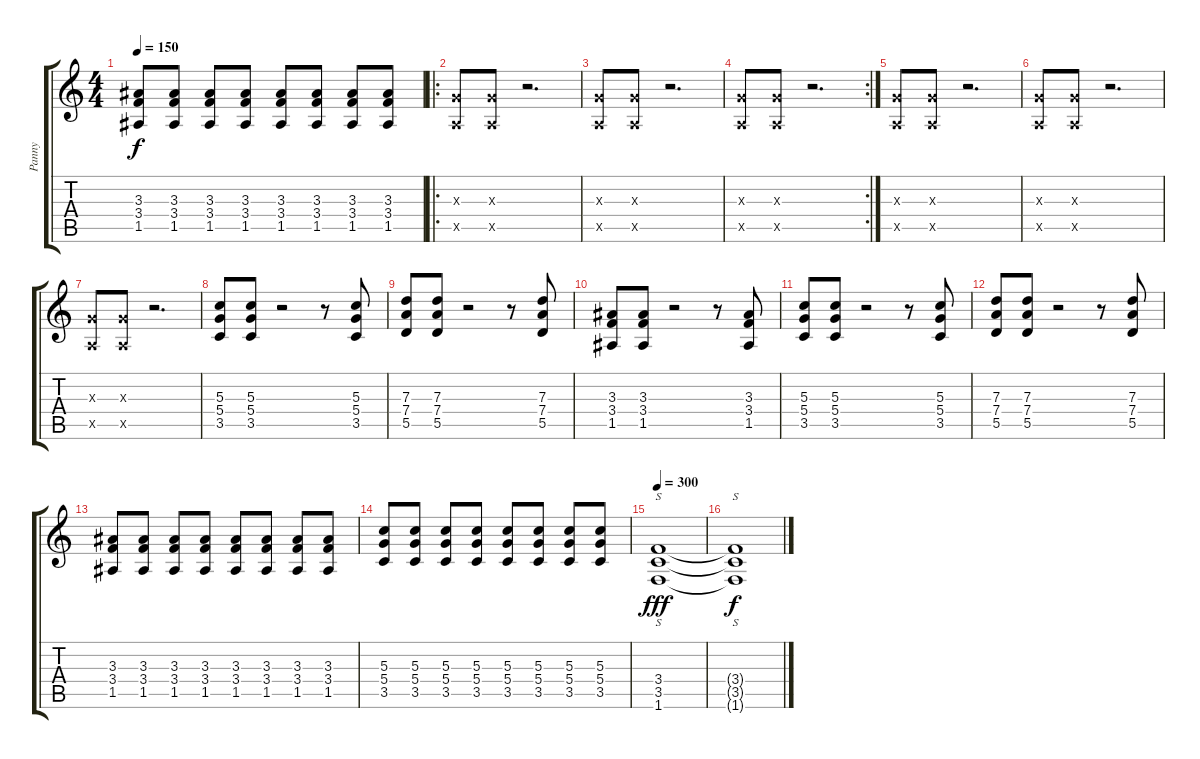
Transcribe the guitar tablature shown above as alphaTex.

\track ("Panny" "Panny") {instrument distortionguitar}
\staff {score tabs}
\tuning (E4 B3 G3 D3 A2 E2) {hide}
\ts (4 4)
\tempo 150
\clef g2
\ks c
(3.3 3.4 1.5).8{dy f} (3.3 3.4 1.5).8 (3.3 3.4 1.5).8 (3.3 3.4 1.5).8 (3.3 3.4 1.5).8 (3.3 3.4 1.5).8 (3.3 3.4 1.5).8 (3.3 3.4 1.5).8 |
\ro
(0.3{x} 0.5{x}).8 (0.3{x} 0.5{x}).8 r.2{d} |
(0.3{x} 0.5{x}).8 (0.3{x} 0.5{x}).8 r.2{d} |
\rc 2
(0.3{x} 0.5{x}).8 (0.3{x} 0.5{x}).8 r.2{d} |
(0.3{x} 0.5{x}).8 (0.3{x} 0.5{x}).8 r.2{d} |
(0.3{x} 0.5{x}).8 (0.3{x} 0.5{x}).8 r.2{d} |
(0.3{x} 0.5{x}).8 (0.3{x} 0.5{x}).8 r.2{d} |
(5.3 5.4 3.5).8 (5.3 5.4 3.5).8 r.2 r.8 (5.3 5.4 3.5).8 |
(7.3 7.4 5.5).8 (7.3 7.4 5.5).8 r.2 r.8 (7.3 7.4 5.5).8 |
(3.3 3.4 1.5).8 (3.3 3.4 1.5).8 r.2 r.8 (3.3 3.4 1.5).8 |
(5.3 5.4 3.5).8 (5.3 5.4 3.5).8 r.2 r.8 (5.3 5.4 3.5).8 |
(7.3 7.4 5.5).8 (7.3 7.4 5.5).8 r.2 r.8 (7.3 7.4 5.5).8 |
(3.3 3.4 1.5).8 (3.3 3.4 1.5).8 (3.3 3.4 1.5).8 (3.3 3.4 1.5).8 (3.3 3.4 1.5).8 (3.3 3.4 1.5).8 (3.3 3.4 1.5).8 (3.3 3.4 1.5).8 |
(5.3 5.4 3.5).8 (5.3 5.4 3.5).8 (5.3 5.4 3.5).8 (5.3 5.4 3.5).8 (5.3 5.4 3.5).8 (5.3 5.4 3.5).8 (5.3 5.4 3.5).8 (5.3 5.4 3.5).8 |
\tempo 300
(3.4 3.5 1.6).1{s dy fff} |
(3.4{t} 3.5{t} 1.6{t}).1{s dy f}
